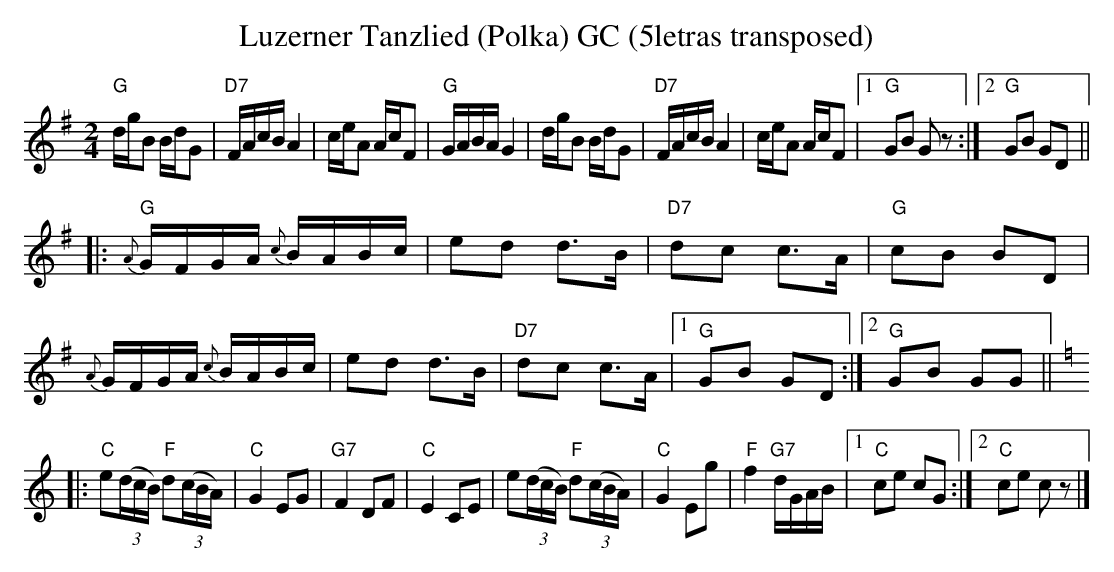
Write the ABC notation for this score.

X:1
T:Luzerner Tanzlied (Polka) GC (5letras transposed)
M:2/4
L:1/16
K:G transpose=3 %%MIDI gchordon
"G"dgB2 BdG2 | "D7"FAcB A4 | ceA2 AcF2 | "G"GABA G4 | dgB2 BdG2 | "D7"FAcB A4 | ceA2 AcF2 |1 "G"G2B2 G2z2 :|2 "G"G2B2 G2D2 ||
|: {A}"G"GFGA {c}BABc | e2d2 d2>B2 | "D7"d2c2 c2>A2| "G"c2B2 B2D2 | {A}GFGA {c}BABc | e2d2 d2>B2 | "D7"d2c2 c2>A2|1 "G"G2B2 G2D2 :|2 "G"G2B2 G2G2 || [K:C]
|: "C"e2((3dcB) "F"d2(3(cBA) | "C"G4E2G2 | "G7"F4D2F2 | "C"E4C2E2 | e2((3dcB) "F"d2(3(cBA) | "C"G4E2g2 | "F"f4 "G7"dGAB |1 "C"c2e2 c2G2 :|2 "C"c2e2 c2z2 |]
